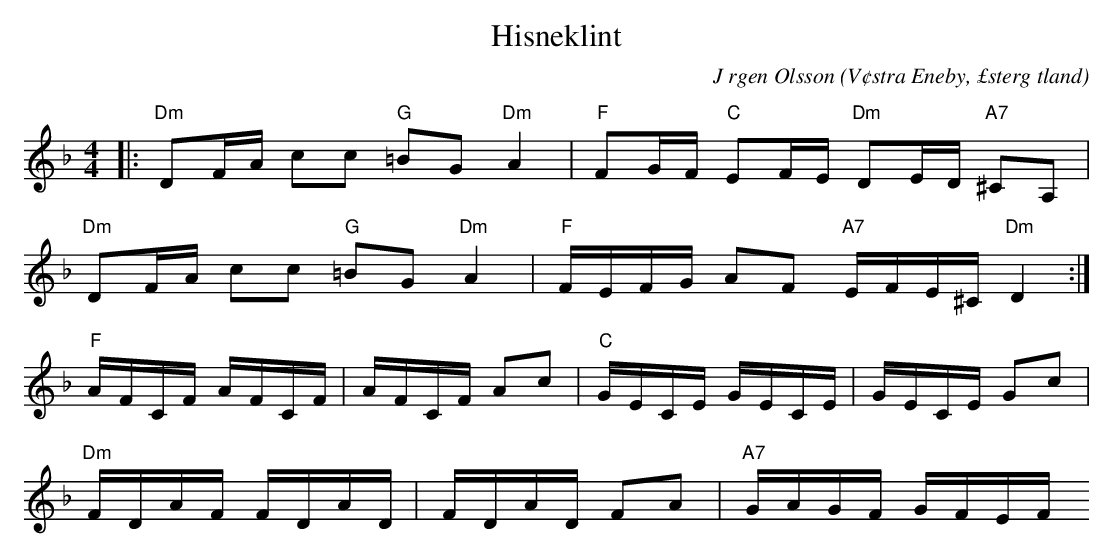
X:1
T:Hisneklint
C:J rgen Olsson
O:V¢stra Eneby, £sterg tland
Q:80
M:4/4
L:1/8
K:Dm
|:"Dm"DF/A/ cc "G"=BG"Dm"A2|"F"FG/F/ "C"EF/E/ "Dm"DE/D/ "A7"^CA,|
"Dm"DF/A/ cc "G"=BG"Dm"A2|"F"F/E/F/G/ AF "A7"E/F/E/^C/ "Dm"D2 :|
"F" A/F/C/F/ A/F/C/F/ | A/F/C/F/ Ac| "C" G/E/C/E/ G/E/C/E/ | G/E/C/E/ Gc|
"Dm" F/D/A/F/ F/D/A/D/ | F/D/A/D/ FA | "A7" G/A/G/F/ G/F/E/F/
